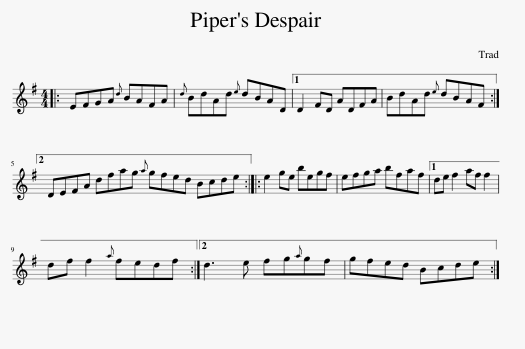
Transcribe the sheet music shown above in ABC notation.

X:1
L:1/8
M:4/4
I:linebreak $
K:Emin
V:1 treble
V:1
|: EFGA{d} BAFA |{d} BdAd{e} dBAD |1 D2 FD ADFA | BdAd{e} dBAF :|2$ DEFA dfag{a} gfed Bcde :: %5
 e2 ge begf | efga bfaf |1 de f2 af f2 |$ df f2{a} fedf :|2 d3 e fg{a}gf | %10
 gfed Bcde :| %11
